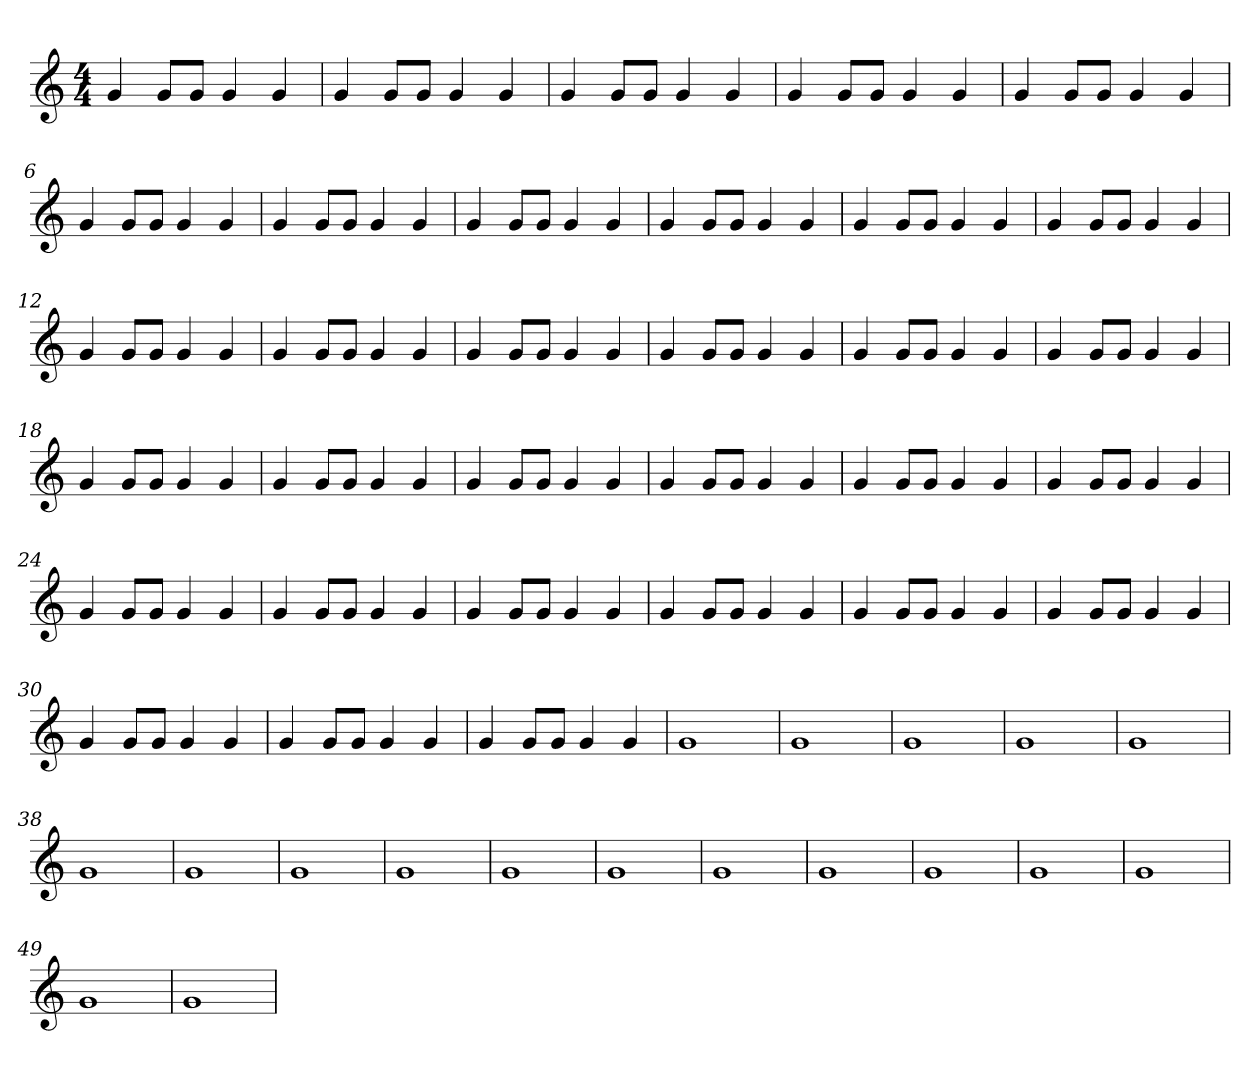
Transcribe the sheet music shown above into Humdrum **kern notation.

**kern
*part1
*staff1
*k[]
*M4/4
=1
4g
8g/L
8g/J
4g
4g
=2
4g
8g/L
8g/J
4g
4g
=3
4g
8g/L
8g/J
4g
4g
=4
4g
8g/L
8g/J
4g
4g
=5
4g
8g/L
8g/J
4g
4g
=6
4g
8g/L
8g/J
4g
4g
=7
4g
8g/L
8g/J
4g
4g
=8
4g
8g/L
8g/J
4g
4g
=9
4g
8g/L
8g/J
4g
4g
=10
4g
8g/L
8g/J
4g
4g
=11
4g
8g/L
8g/J
4g
4g
=12
4g
8g/L
8g/J
4g
4g
=13
4g
8g/L
8g/J
4g
4g
=14
4g
8g/L
8g/J
4g
4g
=15
4g
8g/L
8g/J
4g
4g
=16
4g
8g/L
8g/J
4g
4g
=17
4g
8g/L
8g/J
4g
4g
=18
4g
8g/L
8g/J
4g
4g
=19
4g
8g/L
8g/J
4g
4g
=20
4g
8g/L
8g/J
4g
4g
=21
4g
8g/L
8g/J
4g
4g
=22
4g
8g/L
8g/J
4g
4g
=23
4g
8g/L
8g/J
4g
4g
=24
4g
8g/L
8g/J
4g
4g
=25
4g
8g/L
8g/J
4g
4g
=26
4g
8g/L
8g/J
4g
4g
=27
4g
8g/L
8g/J
4g
4g
=28
4g
8g/L
8g/J
4g
4g
=29
4g
8g/L
8g/J
4g
4g
=30
4g
8g/L
8g/J
4g
4g
=31
4g
8g/L
8g/J
4g
4g
=32
4g
8g/L
8g/J
4g
4g
=33
1g
=34
1g
=35
1g
=36
1g
=37
1g
=38
1g
=39
1g
=40
1g
=41
1g
=42
1g
=43
1g
=44
1g
=45
1g
=46
1g
=47
1g
=48
1g
=49
1g
=50
1g
=
*-
